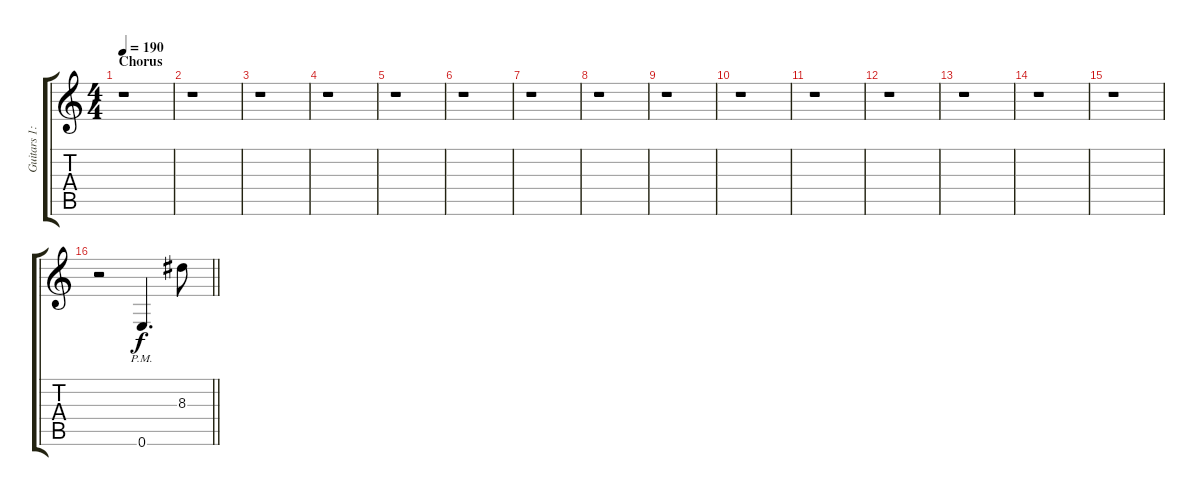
\track ("Guitars 1: (Lead)" "Guitars 1:") {instrument distortionguitar}
\staff {score tabs}
\tuning (E4 B3 G3 D3 A2 E2) {hide}
\ts (4 4)
\section ("" "Chorus")
\tempo 190
\clef g2
\ks c
r.1{dy f} |
r.1 |
r.1 |
r.1 |
r.1 |
r.1 |
r.1 |
r.1 |
r.1 |
r.1 |
r.1 |
r.1 |
r.1 |
r.1 |
r.1 |
\barLineRight lightlight
r.2 0.6{pm}.4{d} 8.3.8
